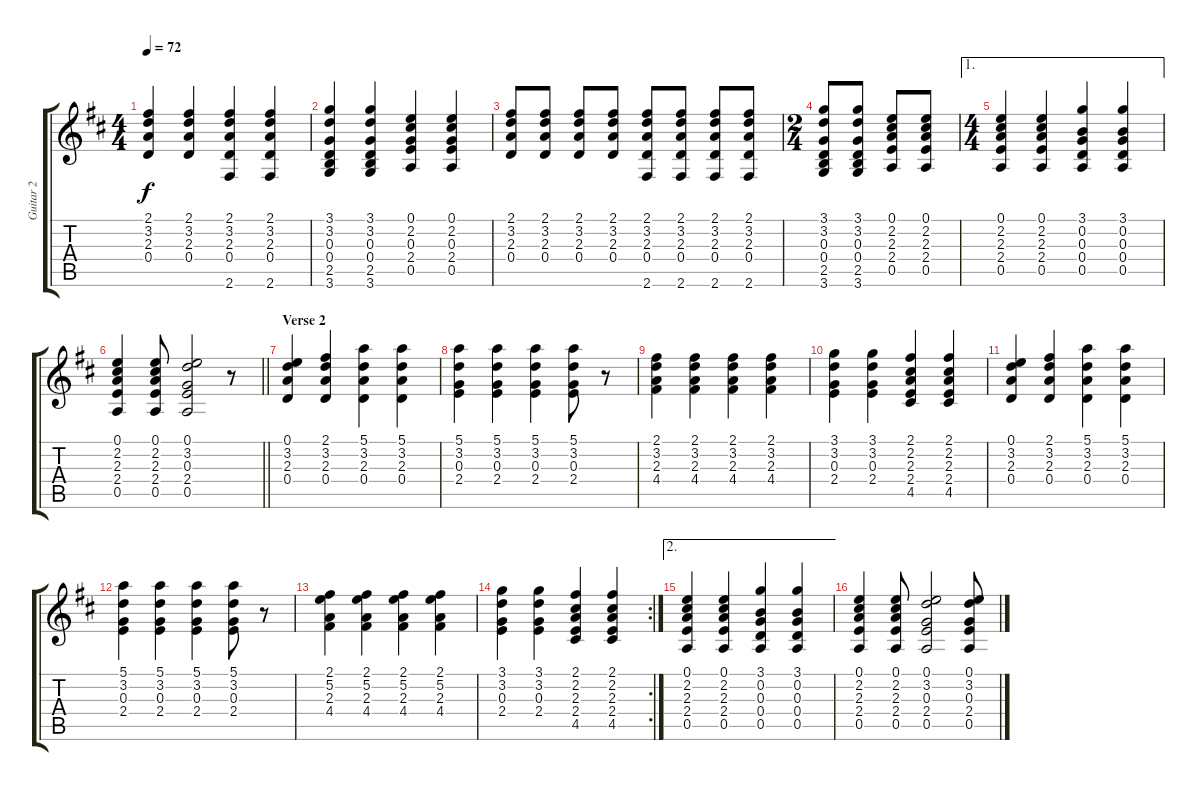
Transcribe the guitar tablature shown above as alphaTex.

\track ("Guitar 2" "Guitar 2") {instrument acousticguitarsteel}
\staff {score tabs}
\tuning (E4 B3 G3 D3 A2 E2) {hide}
\ts (4 4)
\tempo 72
\clef g2
\ks d
(2.1 3.2 2.3 0.4).4{dy f} (2.1 3.2 2.3 0.4).4 (2.1 3.2 2.3 0.4 2.6).4 (2.1 3.2 2.3 0.4 2.6).4 |
(3.1 3.2 0.3 0.4 2.5 3.6).4 (3.1 3.2 0.3 0.4 2.5 3.6).4 (0.1 2.2 0.3 2.4 0.5).4 (0.1 2.2 0.3 2.4 0.5).4 |
(2.1 3.2 2.3 0.4).8 (2.1 3.2 2.3 0.4).8 (2.1 3.2 2.3 0.4).8 (2.1 3.2 2.3 0.4).8 (2.1 3.2 2.3 0.4 2.6).8 (2.1 3.2 2.3 0.4 2.6).8 (2.1 3.2 2.3 0.4 2.6).8 (2.1 3.2 2.3 0.4 2.6).8 |
\ts (2 4)
(3.1 3.2 0.3 0.4 2.5 3.6).8 (3.1 3.2 0.3 0.4 2.5 3.6).8 (0.1 2.2 2.3 2.4 0.5).8 (0.1 2.2 2.3 2.4 0.5).8 |
\ae 1
\ts (4 4)
(0.1 2.2 2.3 2.4 0.5).4 (0.1 2.2 2.3 2.4 0.5).4 (3.1 0.2 0.3 0.4 0.5).4 (3.1 0.2 0.3 0.4 0.5).4 |
\barLineRight lightlight
(0.1 2.2 2.3 2.4 0.5).4 (0.1 2.2 2.3 2.4 0.5).8 (0.1 3.2 0.3 2.4 0.5).2 r.8 |
\section ("" "Verse 2")
(0.1 3.2 2.3 0.4).4 (2.1 3.2 2.3 0.4).4 (5.1 3.2 2.3 0.4).4 (5.1 3.2 2.3 0.4).4 |
(5.1 3.2 0.3 2.4).4 (5.1 3.2 0.3 2.4).4 (5.1 3.2 0.3 2.4).4 (5.1 3.2 0.3 2.4).8 r.8 |
(2.1 3.2 2.3 4.4).4 (2.1 3.2 2.3 4.4).4 (2.1 3.2 2.3 4.4).4 (2.1 3.2 2.3 4.4).4 |
(3.1 3.2 0.3 2.4).4 (3.1 3.2 0.3 2.4).4 (2.1 2.2 2.3 2.4 4.5).4 (2.1 2.2 2.3 2.4 4.5).4 |
(0.1 3.2 2.3 0.4).4 (2.1 3.2 2.3 0.4).4 (5.1 3.2 2.3 0.4).4 (5.1 3.2 2.3 0.4).4 |
(5.1 3.2 0.3 2.4).4 (5.1 3.2 0.3 2.4).4 (5.1 3.2 0.3 2.4).4 (5.1 3.2 0.3 2.4).8 r.8 |
(2.1 5.2 2.3 4.4).4 (2.1 5.2 2.3 4.4).4 (2.1 5.2 2.3 4.4).4 (2.1 5.2 2.3 4.4).4 |
\rc 2
(3.1 3.2 0.3 2.4).4 (3.1 3.2 0.3 2.4).4 (2.1 2.2 2.3 2.4 4.5).4 (2.1 2.2 2.3 2.4 4.5).4 |
\ae 2
(0.1 2.2 2.3 2.4 0.5).4 (0.1 2.2 2.3 2.4 0.5).4 (3.1 0.2 0.3 0.4 0.5).4 (3.1 0.2 0.3 0.4 0.5).4 |
(0.1 2.2 2.3 2.4 0.5).4 (0.1 2.2 2.3 2.4 0.5).8 (0.1 3.2 0.3 2.4 0.5).2 (0.1 3.2 0.3 2.4 0.5).8
